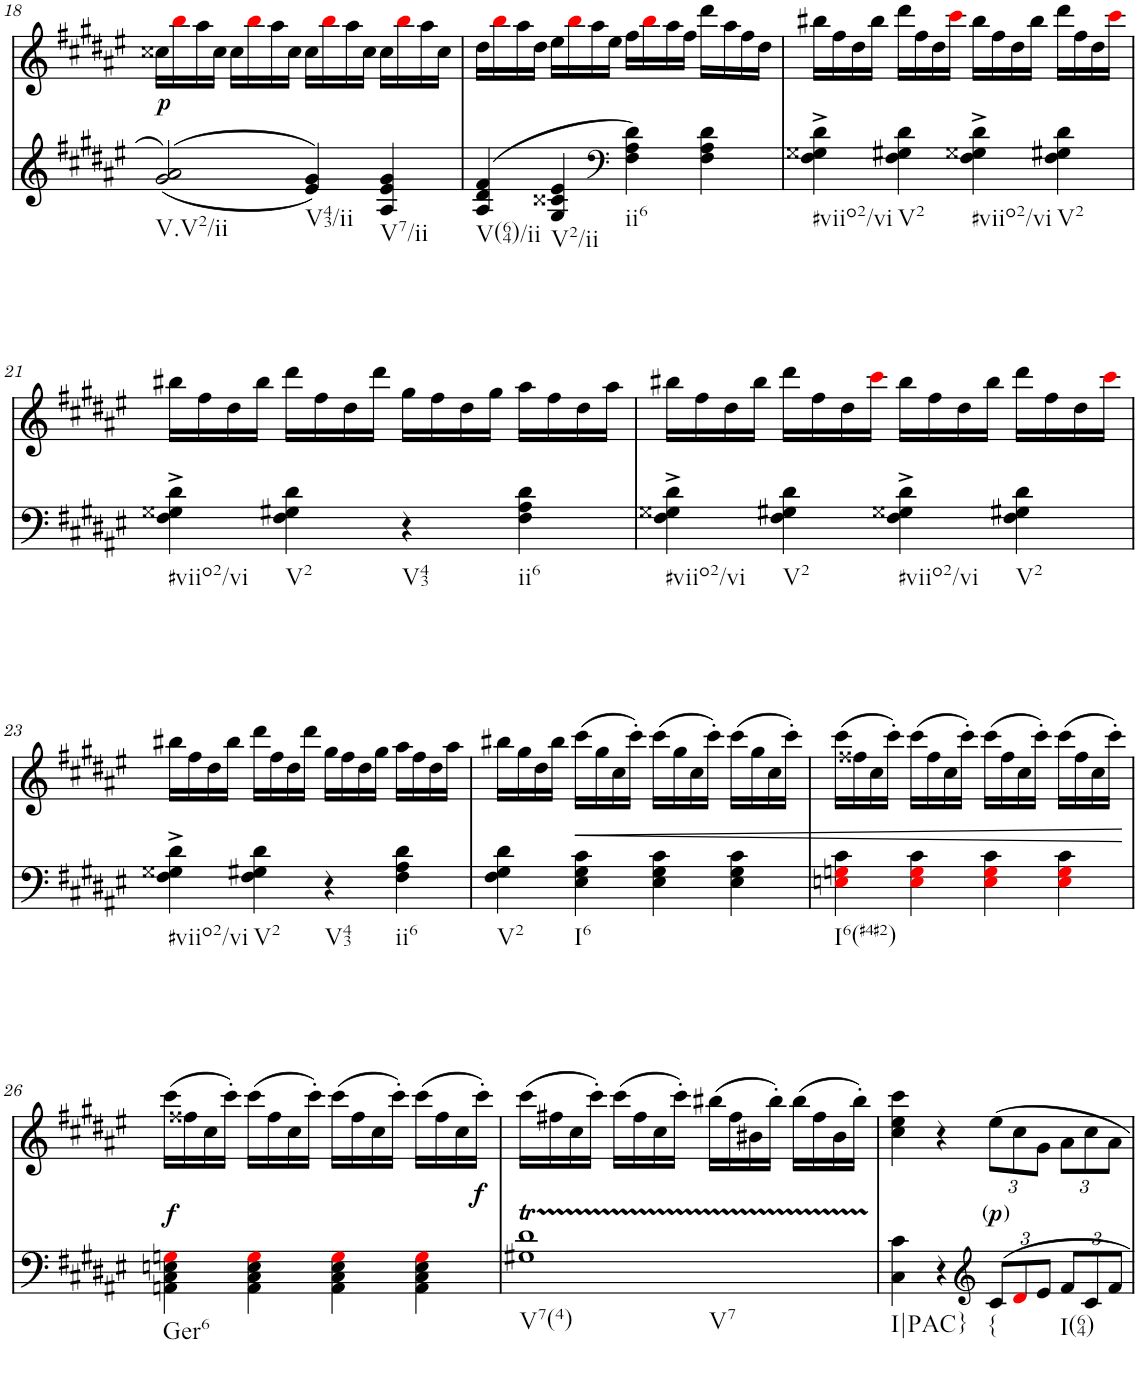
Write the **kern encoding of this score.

**kern	**kern	**text	**dynam
*part2	*part1	*part1	*part1
*staff2	*staff1	*staff1	*staff1
*I"piano	*I"piano	*	*
*I'Pno	*I'Pno	*	*
!!LO:PB:g=z
*clefG2	*clefG2	*	*
*k[f#c#g#d#a#e#]	*k[f#c#g#d#a#e#]	*	*
*F#:	*F#:	*	*
*M4/4	*M4/4	*	*
*met(c)	*met(c)	*	*
=18	=18	=18	=18
!LO:TX:b:t=V.V2/ii	!	!	!
!	!	!LO:LY:b	!
(>(2g#/ 2a#/	16cc##X\LL	.	.
.	16bbi\	.	.
.	16aa#\	.	.
.	16cc##\JJ	.	.
.	16cc##\LL	.	.
.	16bbi\	.	.
.	16aa#\	.	.
.	16cc##\JJ	.	.
!LO:TX:b:t=V43/ii	!	!	!
4e#/ 4g#/))	16cc##\LL	.	.
.	16bbi\	.	.
.	16aa#\	.	.
.	16cc##\JJ	.	.
!LO:TX:b:t=V7/ii	!	!	!
4A#/ 4e#/ 4g#/	16cc##\LL	.	.
.	16bbi\	.	.
.	16aa#\	.	.
.	16cc##\JJ	.	.
=19	=19	=19	=19
!LO:TX:b:t=V(64)/ii	!	!	!
(4A#/ 4d#/ 4f#/	16dd#\LL	.	.
.	16bbi\	.	.
.	16aa#\	.	.
.	16dd#\JJ	.	.
!LO:TX:b:t=V2/ii	!	!	!
4G#/ 4c##X/ 4e#/	16ee#\LL	.	.
.	16bbi\	.	.
.	16aa#\	.	.
.	16ee#\JJ	.	.
*clefF4	*	*	*
!LO:TX:b:t=ii6	!	!	!
4F#\ 4A#\ 4d#\)	16ff#\LL	.	.
.	16bbi\	.	.
.	16aa#\	.	.
.	16ff#\JJ	.	.
4F#\ 4A#\ 4d#\	16ddd#\LL	.	.
.	16aa#\	.	.
.	16ff#\	.	.
.	16dd#\JJ	.	.
=20	=20	=20	=20
!LO:TX:b:t=#viio2/vi	!	!	!
4F#\^ 4G##X\^ 4d#\^	16bb#X\LL	.	.
.	16ff#\	.	.
.	16dd#\	.	.
.	16bb#\JJ	.	.
!LO:TX:b:t=V2	!	!	!
4F#\ 4G#X\ 4d#\	16ddd#\LL	.	.
.	16ff#\	.	.
.	16dd#\	.	.
.	16ccc#i\JJ	.	.
!LO:TX:b:t=#viio2/vi	!	!	!
4F#\^ 4G##X\^ 4d#\^	16bb#\LL	.	.
.	16ff#\	.	.
.	16dd#\	.	.
.	16bb#\JJ	.	.
!LO:TX:b:t=V2	!	!	!
4F#\ 4G#X\ 4d#\	16ddd#\LL	.	.
.	16ff#\	.	.
.	16dd#\	.	.
.	16ccc#i\JJ	.	.
!!LO:LB:g=z
=21	=21	=21	=21
!LO:TX:b:t=#viio2/vi	!	!	!
4F#\^ 4G##X\^ 4d#\^	16bb#X\LL	.	.
.	16ff#\	.	.
.	16dd#\	.	.
.	16bb#\JJ	.	.
!LO:TX:b:t=V2	!	!	!
4F#\ 4G#X\ 4d#\	16ddd#\LL	.	.
.	16ff#\	.	.
.	16dd#\	.	.
.	16ddd#\JJ	.	.
!LO:TX:b:t=V43	!	!	!
4r	16gg#\LL	.	.
.	16ff#\	.	.
.	16dd#\	.	.
.	16gg#\JJ	.	.
!LO:TX:b:t=ii6	!	!	!
4F#\ 4A#\ 4d#\	16aa#\LL	.	.
.	16ff#\	.	.
.	16dd#\	.	.
.	16aa#\JJ	.	.
=22	=22	=22	=22
!LO:TX:b:t=#viio2/vi	!	!	!
4F#\^ 4G##X\^ 4d#\^	16bb#X\LL	.	.
.	16ff#\	.	.
.	16dd#\	.	.
.	16bb#\JJ	.	.
!LO:TX:b:t=V2	!	!	!
4F#\ 4G#X\ 4d#\	16ddd#\LL	.	.
.	16ff#\	.	.
.	16dd#\	.	.
.	16ccc#i\JJ	.	.
!LO:TX:b:t=#viio2/vi	!	!	!
4F#\^ 4G##X\^ 4d#\^	16bb#\LL	.	.
.	16ff#\	.	.
.	16dd#\	.	.
.	16bb#\JJ	.	.
!LO:TX:b:t=V2	!	!	!
4F#\ 4G#X\ 4d#\	16ddd#\LL	.	.
.	16ff#\	.	.
.	16dd#\	.	.
.	16ccc#i\JJ	.	.
!!LO:LB:g=z
=23	=23	=23	=23
!LO:TX:b:t=#viio2/vi	!	!	!
4F#\^ 4G##X\^ 4d#\^	16bb#X\LL	.	.
.	16ff#\	.	.
.	16dd#\	.	.
.	16bb#\JJ	.	.
!LO:TX:b:t=V2	!	!	!
4F#\ 4G#X\ 4d#\	16ddd#\LL	.	.
.	16ff#\	.	.
.	16dd#\	.	.
.	16ddd#\JJ	.	.
!LO:TX:b:t=V43	!	!	!
4r	16gg#\LL	.	.
.	16ff#\	.	.
.	16dd#\	.	.
.	16gg#\JJ	.	.
!LO:TX:b:t=ii6	!	!	!
4F#\ 4A#\ 4d#\	16aa#\LL	.	.
.	16ff#\	.	.
.	16dd#\	.	.
.	16aa#\JJ	.	.
=24	=24	=24	=24
!LO:TX:b:t=V2	!	!	!
4F#\ 4G#\ 4d#\	16bb#X\LL	.	.
.	16gg#\	.	.
.	16dd#\	.	.
.	16bb#\JJ	.	.
!LO:TX:b:t=I6	!	!	!
!	!	!	!LO:HP:b
4E#\ 4G#\ 4c#\	(16ccc#\LL	.	<
.	16gg#\	.	.
.	16cc#\	.	.
.	16ccc#'\JJ)	.	.
4E#\ 4G#\ 4c#\	(16ccc#\LL	.	.
.	16gg#\	.	.
.	16cc#\	.	.
.	16ccc#'\JJ)	.	.
4E#\ 4G#\ 4c#\	(16ccc#\LL	.	.
.	16gg#\	.	.
.	16cc#\	.	.
.	16ccc#'\JJ)	.	.
=25	=25	=25	=25
!LO:TX:b:t=I6(#4#2)	!	!	!
4Eni\ 4Gni\ 4c#\	(16ccc#\LL	.	.
.	16ff##X\	.	.
.	16cc#\	.	.
.	16ccc#'\JJ)	.	.
4Ei\ 4Gi\ 4c#\	(16ccc#\LL	.	.
.	16ff##\	.	.
.	16cc#\	.	.
.	16ccc#'\JJ)	.	.
4Ei\ 4Gi\ 4c#\	(16ccc#\LL	.	.
.	16ff##\	.	.
.	16cc#\	.	.
.	16ccc#'\JJ)	.	.
4Ei\ 4Gi\ 4c#\	(16ccc#\LL	.	.
.	16ff##\	.	.
.	16cc#\	.	.
.	16ccc#'\JJ)	.	.
.	.	.	[
!!LO:LB:g=z
=26	=26	=26	=26
!LO:TX:b:t=Ger6	!	!	!
!	!	!LO:LY:b	!
4AAn\ 4C#\ 4En\ 4Gni\	(16ccc#\LL	.	.
.	16ff##X\	.	.
.	16cc#\	.	.
.	16ccc#'\JJ)	.	.
4AA\ 4C#\ 4E\ 4Gi\	(16ccc#\LL	.	.
.	16ff##\	.	.
.	16cc#\	.	.
.	16ccc#'\JJ)	.	.
4AA\ 4C#\ 4E\ 4Gi\	(16ccc#\LL	.	.
.	16ff##\	.	.
.	16cc#\	.	.
.	16ccc#'\JJ)	.	.
4AA\ 4C#\ 4E\ 4Gi\	(16ccc#\LL	.	.
.	16ff##\	.	.
.	16cc#\	.	.
!	!	!	!LO:DY:b
.	16ccc#'\JJ)	.	f
=27	=27	=27	=27
!LO:TX:b:t=V7(4)	!	!	!
!LO:TX:b:t=V7	!	!	!
1G#XT 1d#T	(16ccc#\LL	.	.
.	16ff#X\	.	.
.	16cc#\	.	.
.	16ccc#'\JJ)	.	.
.	(16ccc#\LL	.	.
.	16ff#\	.	.
.	16cc#\	.	.
.	16ccc#'\JJ)	.	.
.	(16bb#X\LL	.	.
.	16ff#\	.	.
.	16b#X\	.	.
.	16bb#'\JJ)	.	.
.	(16bb#\LL	.	.
.	16ff#\	.	.
.	16b#\	.	.
.	16bb#'\JJ)	.	.
=28	=28	=28	=28
!LO:TX:b:t=I|PAC}	!	!	!
4C#\ 4c#\	4cc#\ 4ee#\ 4ccc#\	.	.
4r	4r	.	.
*clefG2	*	*	*
*Xbrackettup	*Xbrackettup	*	*
!LO:TX:b:t={	!	!	!
!	!	!LO:LY:b	!
12c#/L	12ee#\L	( )	.
12d#i/	12cc#\	.	.
12e#/J	12g#\J	.	.
!LO:TX:b:t=I(64)	!	!	!
12f#/L	12a#\L	.	.
12c#/	12cc#\	.	.
12f#/J	12a#\J	.	.
=	=	=	=
*-	*-	*-	*-
